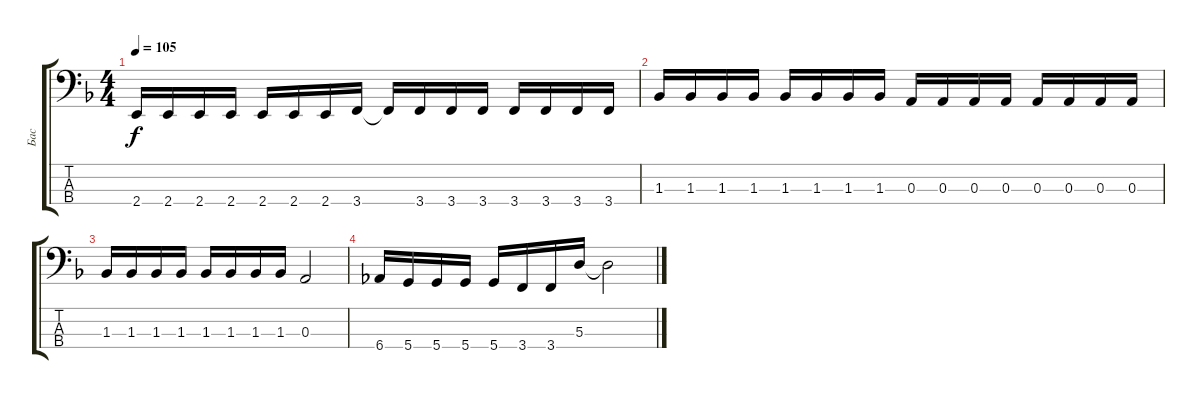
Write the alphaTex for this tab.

\track ("Бас" "Бас") {instrument electricbassfinger}
\staff {score tabs}
\tuning (G2 D2 A1 D1) {hide}
\ts (4 4)
\tempo 105
\clef f4
\ks dminor
2.4.16{dy f} 2.4.16 2.4.16 2.4.16 2.4.16 2.4.16 2.4.16 3.4.16 3.4{t}.16 3.4.16 3.4.16 3.4.16 3.4.16 3.4.16 3.4.16 3.4.16 |
1.3.16 1.3.16 1.3.16 1.3.16 1.3.16 1.3.16 1.3.16 1.3.16 0.3.16 0.3.16 0.3.16 0.3.16 0.3.16 0.3.16 0.3.16 0.3.16 |
1.3.16 1.3.16 1.3.16 1.3.16 1.3.16 1.3.16 1.3.16 1.3.16 0.3.2 |
6.4.16 5.4.16 5.4.16 5.4.16 5.4.16 3.4.16 3.4.16 5.3.16 5.3{t}.2
